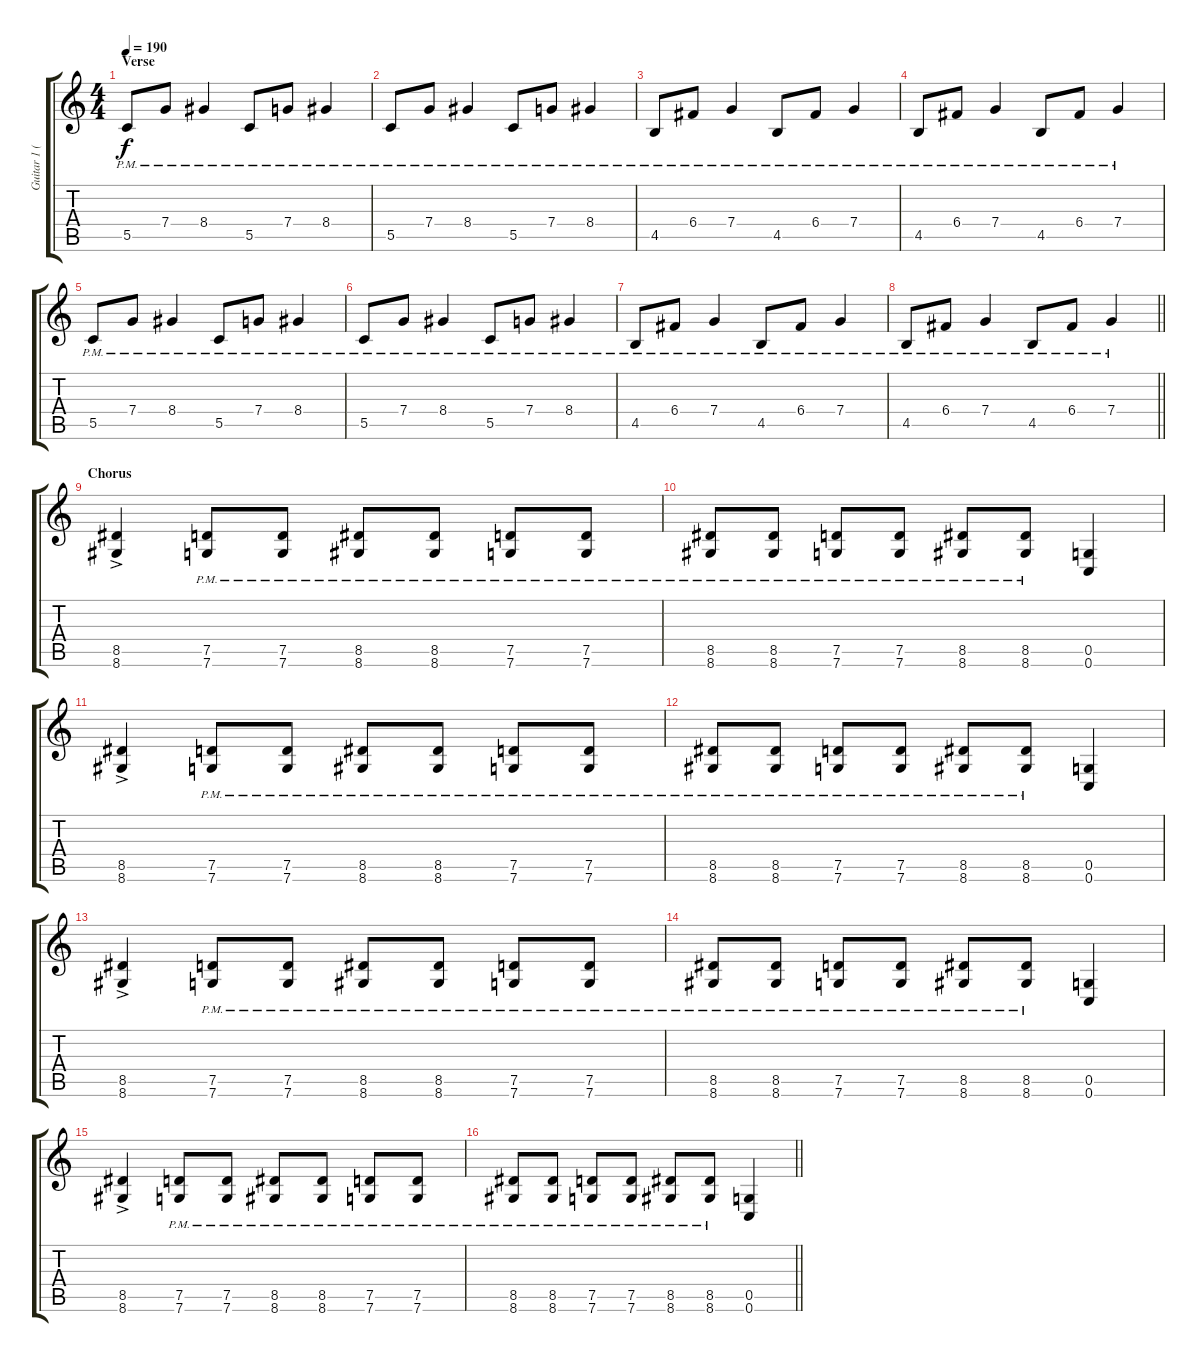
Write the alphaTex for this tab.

\track ("Guitar 1 (Dist)" "Guitar 1 (") {instrument distortionguitar}
\staff {score tabs}
\tuning (D4 A3 F3 C3 G2 C2) {hide}
\ts (4 4)
\section ("" "Verse")
\tempo 190
\clef g2
\ks c
5.5{pm}.8{dy f} 7.4{pm}.8 8.4{pm}.4 5.5{pm}.8 7.4{pm}.8 8.4{pm}.4 |
5.5{pm}.8 7.4{pm}.8 8.4{pm}.4 5.5{pm}.8 7.4{pm}.8 8.4{pm}.4 |
4.5{pm}.8 6.4{pm}.8 7.4{pm}.4 4.5{pm}.8 6.4{pm}.8 7.4{pm}.4 |
4.5{pm}.8 6.4{pm}.8 7.4{pm}.4 4.5{pm}.8 6.4{pm}.8 7.4{pm}.4 |
5.5{pm}.8 7.4{pm}.8 8.4{pm}.4 5.5{pm}.8 7.4{pm}.8 8.4{pm}.4 |
5.5{pm}.8 7.4{pm}.8 8.4{pm}.4 5.5{pm}.8 7.4{pm}.8 8.4{pm}.4 |
4.5{pm}.8 6.4{pm}.8 7.4{pm}.4 4.5{pm}.8 6.4{pm}.8 7.4{pm}.4 |
\barLineRight lightlight
4.5{pm}.8 6.4{pm}.8 7.4{pm}.4 4.5{pm}.8 6.4{pm}.8 7.4{pm}.4 |
\section ("" "Chorus")
(8.5{ac} 8.6{ac}).4 (7.5{pm} 7.6{pm}).8 (7.5{pm} 7.6{pm}).8 (8.5{pm} 8.6{pm}).8 (8.5{pm} 8.6{pm}).8 (7.5{pm} 7.6{pm}).8 (7.5{pm} 7.6{pm}).8 |
(8.5{pm} 8.6{pm}).8 (8.5{pm} 8.6{pm}).8 (7.5{pm} 7.6{pm}).8 (7.5{pm} 7.6{pm}).8 (8.5{pm} 8.6{pm}).8 (8.5{pm} 8.6{pm}).8 (0.5 0.6).4 |
(8.5{ac} 8.6{ac}).4 (7.5{pm} 7.6{pm}).8 (7.5{pm} 7.6{pm}).8 (8.5{pm} 8.6{pm}).8 (8.5{pm} 8.6{pm}).8 (7.5{pm} 7.6{pm}).8 (7.5{pm} 7.6{pm}).8 |
(8.5{pm} 8.6{pm}).8 (8.5{pm} 8.6{pm}).8 (7.5{pm} 7.6{pm}).8 (7.5{pm} 7.6{pm}).8 (8.5{pm} 8.6{pm}).8 (8.5{pm} 8.6{pm}).8 (0.5 0.6).4 |
(8.5{ac} 8.6{ac}).4 (7.5{pm} 7.6{pm}).8 (7.5{pm} 7.6{pm}).8 (8.5{pm} 8.6{pm}).8 (8.5{pm} 8.6{pm}).8 (7.5{pm} 7.6{pm}).8 (7.5{pm} 7.6{pm}).8 |
(8.5{pm} 8.6{pm}).8 (8.5{pm} 8.6{pm}).8 (7.5{pm} 7.6{pm}).8 (7.5{pm} 7.6{pm}).8 (8.5{pm} 8.6{pm}).8 (8.5{pm} 8.6{pm}).8 (0.5 0.6).4 |
(8.5{ac} 8.6{ac}).4 (7.5{pm} 7.6{pm}).8 (7.5{pm} 7.6{pm}).8 (8.5{pm} 8.6{pm}).8 (8.5{pm} 8.6{pm}).8 (7.5{pm} 7.6{pm}).8 (7.5{pm} 7.6{pm}).8 |
\barLineRight lightlight
(8.5{pm} 8.6{pm}).8 (8.5{pm} 8.6{pm}).8 (7.5{pm} 7.6{pm}).8 (7.5{pm} 7.6{pm}).8 (8.5{pm} 8.6{pm}).8 (8.5{pm} 8.6{pm}).8 (0.5 0.6).4
